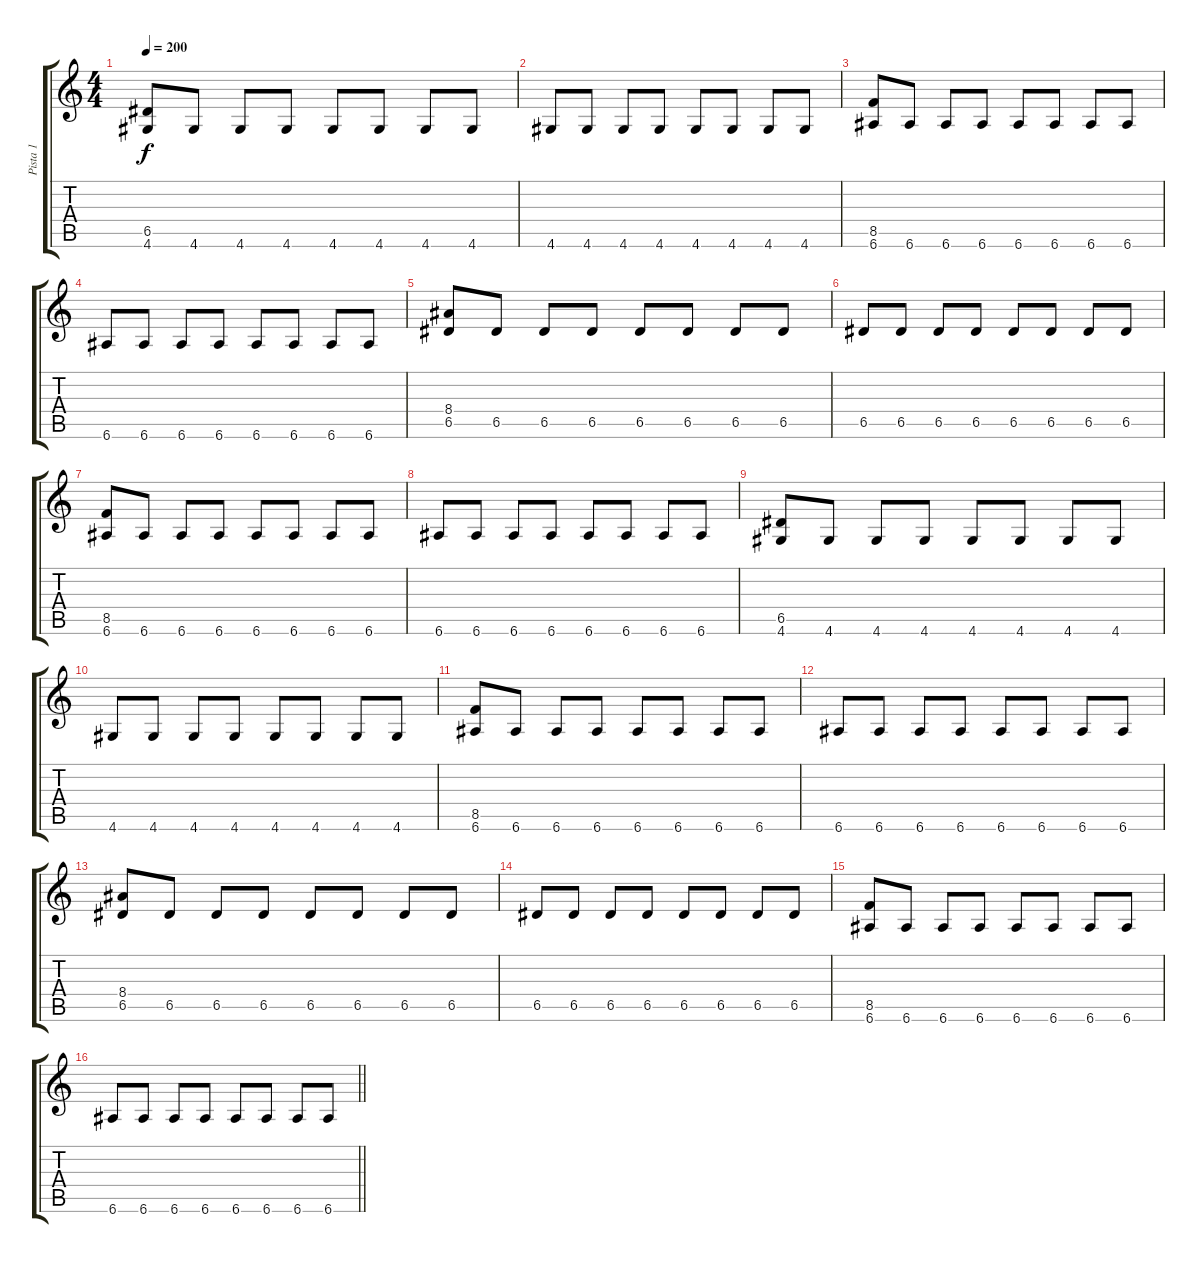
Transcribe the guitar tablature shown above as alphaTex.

\track ("Pista 1" "Pista 1") {instrument distortionguitar}
\staff {score tabs}
\tuning (E4 B3 G3 D3 A2 E2) {hide}
\ts (4 4)
\tempo 200
\clef g2
\ks c
(6.5 4.6).8{dy f} 4.6.8 4.6.8 4.6.8 4.6.8 4.6.8 4.6.8 4.6.8 |
4.6.8 4.6.8 4.6.8 4.6.8 4.6.8 4.6.8 4.6.8 4.6.8 |
(8.5 6.6).8 6.6.8 6.6.8 6.6.8 6.6.8 6.6.8 6.6.8 6.6.8 |
6.6.8 6.6.8 6.6.8 6.6.8 6.6.8 6.6.8 6.6.8 6.6.8 |
(8.4 6.5).8 6.5.8 6.5.8 6.5.8 6.5.8 6.5.8 6.5.8 6.5.8 |
6.5.8 6.5.8 6.5.8 6.5.8 6.5.8 6.5.8 6.5.8 6.5.8 |
(8.5 6.6).8 6.6.8 6.6.8 6.6.8 6.6.8 6.6.8 6.6.8 6.6.8 |
6.6.8 6.6.8 6.6.8 6.6.8 6.6.8 6.6.8 6.6.8 6.6.8 |
(6.5 4.6).8 4.6.8 4.6.8 4.6.8 4.6.8 4.6.8 4.6.8 4.6.8 |
4.6.8 4.6.8 4.6.8 4.6.8 4.6.8 4.6.8 4.6.8 4.6.8 |
(8.5 6.6).8 6.6.8 6.6.8 6.6.8 6.6.8 6.6.8 6.6.8 6.6.8 |
6.6.8 6.6.8 6.6.8 6.6.8 6.6.8 6.6.8 6.6.8 6.6.8 |
(8.4 6.5).8 6.5.8 6.5.8 6.5.8 6.5.8 6.5.8 6.5.8 6.5.8 |
6.5.8 6.5.8 6.5.8 6.5.8 6.5.8 6.5.8 6.5.8 6.5.8 |
(8.5 6.6).8 6.6.8 6.6.8 6.6.8 6.6.8 6.6.8 6.6.8 6.6.8 |
\barLineRight lightlight
6.6.8 6.6.8 6.6.8 6.6.8 6.6.8 6.6.8 6.6.8 6.6.8
